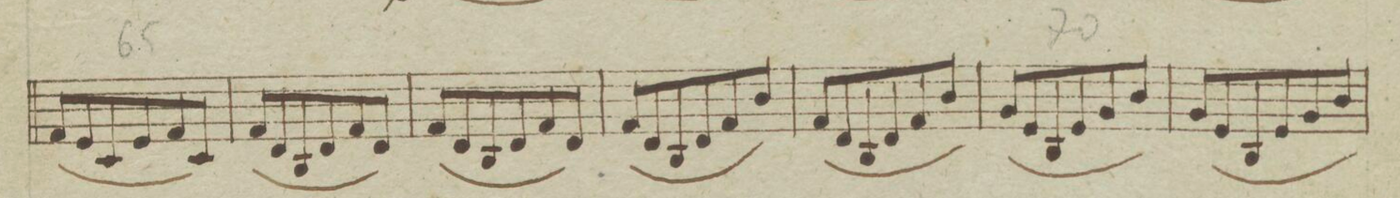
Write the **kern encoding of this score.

**kern	**dynam
*I"Violino Secondo.	*
*clefG2	*
*k[b-e-]	*
*M3/4	*
(8f/L	.
8e-/	.
8c/	.
8e-/	.
8f/	.
8c/J)	.
=66	=66
(8f/L	.
8d/	.
8B-/	.
8d/	.
8f/	.
8d/J)	.
=67	=67
(8f/L	.
8d/	.
8B-/	.
8d/	.
8f/	.
8d/J)	.
=68	=68
(8f/L	.
8d/	.
8B-/	.
8d/	.
8f/	.
8b-/J)	.
=69	=69
(8f/L	.
8d/	.
8B-/	.
8d/	.
8f/	.
8b-/J)	.
=70	=70
(8g/L	.
8e-/	.
8B-/	.
8e-/	.
8g/	.
8b-/J)	.
=71	=71
(8g/L	.
8e-/	.
8B-/	.
8e-/	.
8g/	.
8b-/J)	.
=72	=72
*-	*-
